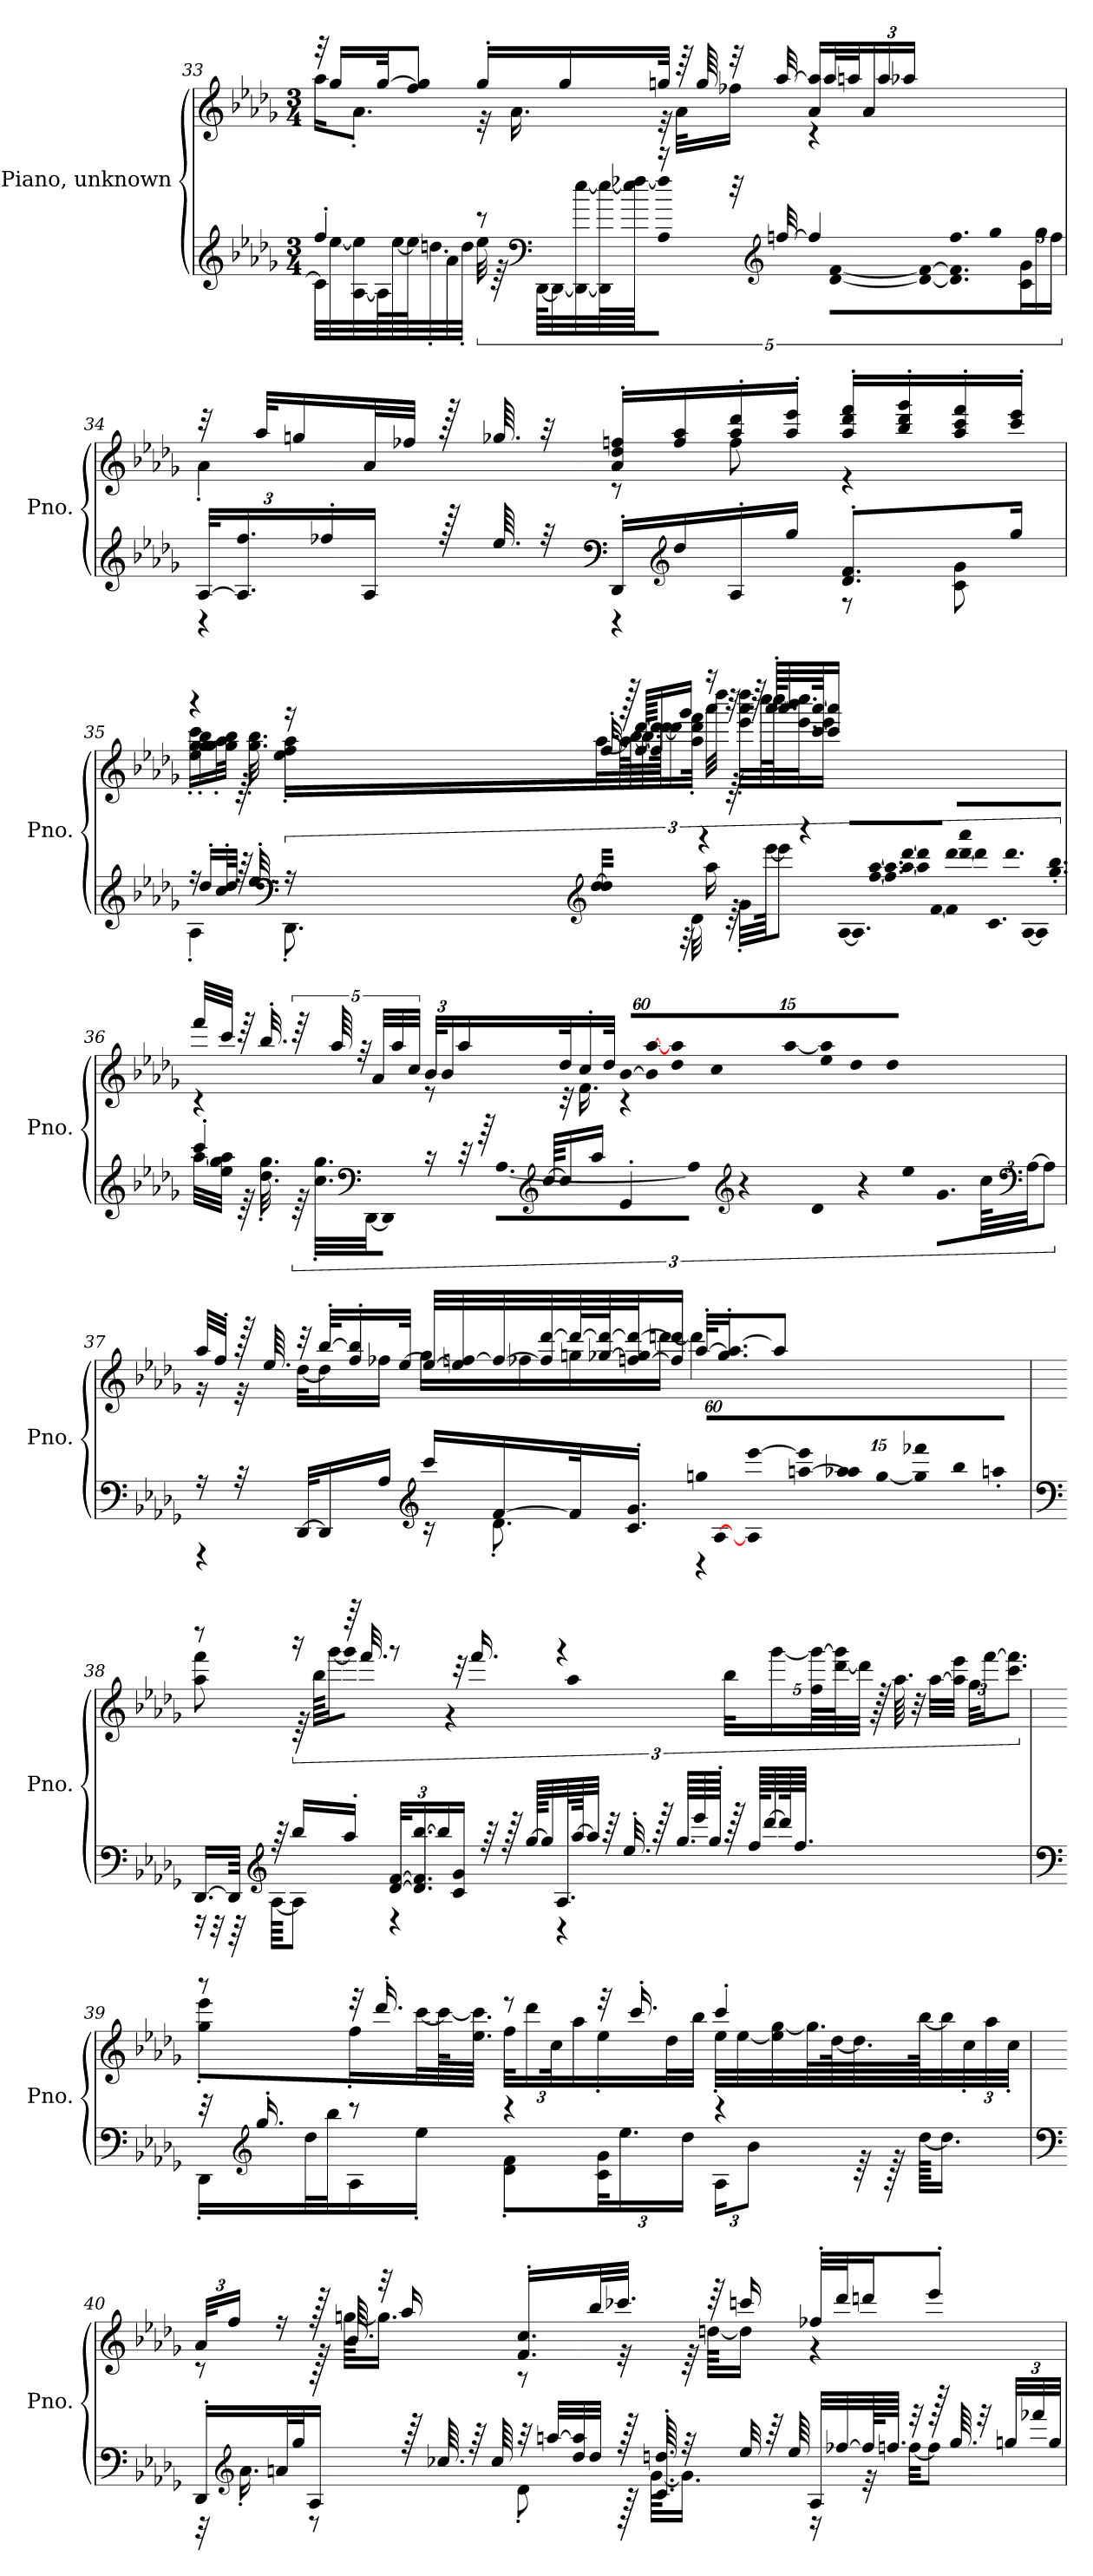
**kern	**kern
*part1	*part1
*staff2	*staff1
*I"Piano, unknown	*
*I'Pno.	*
!!LO:LB:g=z
*clefG2	*clefG2
*k[b-e-a-d-g-]	*k[b-e-a-d-g-]
*M3/4	*M3/4
=33	=33
*^	*^
4ff'/	32c\LLL]	32r	16aa-\KL
.	[32ee-\	16gg-/LL	.
.	[32A-\ 32ee-\]	.	8.a-'\J
.	64A-\L]	[32gg-/JK	.
.	[64ee-\	.	.
.	64ee-\J]	8ff/ 8gg-/]J	.
.	32.ddn'\	.	.
.	32a-\	.	.
.	32dd'\JJJ	.	.
8r	40ee-\	16gg-'/LL	32r
.	80r	.	.
.	.	.	16.a-\
*clefF4	*	*	*
.	[80DD-\KLLL	.	.
.	40DD-\_	.	.
.	.	16gg-/	.
.	40DD-\_ [40ee-\	.	.
.	80DD-\] 80ee-\_L	.	.
.	80ee-\] [80ff-X\JJJ	.	.
16r	8A-\ 8ff-\]J	32ggn/JJk	32r
.	.	64r	32a-\KLL
.	.	64gg/	.
32r	.	32r	16ff-X\JJ
*clefG2	*	*	*
[32ffn/	.	[32aa-/	.
4ff/]	[32d-\ [32f\LLL	16a-/ 16aa-/]LL	4r
.	128d-\_ 128f\_KL	.	.
.	64.d-\] 64.f\] 64.ff\JJ	.	.
.	16gg-\	32aa-/L	.
.	.	32aan/J	.
*	*Xbrackettup	*Xbrackettup	*
.	24c\ 24g-\	24a-/	.
.	24gg-\	24aa/	.
.	24ff\JJ	24aa-X/JJ	.
!!LO:LB:g=z	!!
=34	=34	=34	=34
[48A-/KLL	4r	32r	4a-'\
24.A-/] 24.ff/	.	.	.
.	.	32aa-/KLL	.
.	.	16ggn/	.
24ff-X'/	.	.	.
16A-/JJ	.	32a-/L	.
.	.	32ff-X/JJJ	.
128r	.	128r	.
64.ee-/	.	64.gg-X/	.
32r	.	32r	.
*clefF4	*	*	*
16DD-'/LL	4r	16a-/' 16dd-/' 16ffn/'LL	8r
*clefG2	*	*	*
16dd-/	.	16ff/ 16aa-/	.
16A-'/	.	16aa-/' 16ddd-/'	8ff\
16gg-/JJ	.	16aa-/' 16eee-/'JJ	.
8.d-/' 8.f/'L	8r	16aa-/' 16ddd-/' 16fff/'LL	4r
.	.	16bb-/' 16ddd-/' 16ggg-/'	.
.	8c\ 8g-\	16aa-/' 16ccc/' 16fff/'	.
16gg-/Jk	.	16ccc/' 16eee-/'JJ	.
!!LO:LB:g=z	!!
=35	=35	=35	=35
16r	4A-'\	4r	16ee-\' 16gg-\' 16ccc\'LL
16dd-'/LL	.	.	16gg-\' 16bb-\'
32cc'/L	.	.	32gg-\' 32aa-\'L
32dd-/JJJ	.	.	32gg-\ 32bb-\JJJ
64r	.	.	64r
32.ee-'/	.	.	32.gg-\' 32.bb-\'
*clefF4	*	*	*
*brackettup	*	*	*
24r	8.DD-'\	16r	16ee-\' 16ff\' 16aa-\'LL
*clefG2	*	*	*
[48dd-/LLL	.	.	.
32dd-/JJJ]	.	32.ff'/	[32.aa-\L
64r	.	.	.
128r	.	128r	128aa-\LL]
[128A-/KLLLL	.	[128ff/ [128ddd-/KKKLL	[128bb-\J
64.A-/]	.	16ff/] 16ddd-/]	64.bb-\]
[128ff/ [128aa-/K	.	.	[128ddd-\JJK
64.ff/] 64.aa-/]	.	.	16ddd-\]
[128aa-/ [128ddd-/JK	.	.	.
32aa-/] 32ddd-/]	32r	16ggg-/JJ	.
[32f/JJJ	32d-\	.	32aa-\' 32ddd-\' 32fff\'JJk
32f/] 32ddd-/LLL	16aa-\	16r	32aaa-\LLL
[32ddd-/ 32aaa-/	.	.	32dddd-\JJJ
64ddd-/K]	64r	32r	64r
32.c/	32g-'\LLL	.	32eee-\' 32aaa-\' 32dddd-\'LLL
.	.	64r	.
.	[64eee-\JJK	[64aaa-'/KLLL	[64cccc\L
32.ddd-/	8eee-\J]	32.aaa-/]	64cccc\J_
.	.	.	32.eee-\ 32.bbb-\ 32.cccc\]J
[64A-/L	.	[64ccc/ [64aaa-/JK	.
64A-/J]	.	16ccc/] 16aaa-/]JJ	16eee-\JJ
32.gg-/' 32.bb-/'JJJ	.	.	.
!!LO:LB:g=z	!!
=36	=36	=36	=36
4ccc'/	[32aa-\LLL	32fff/LLL	4r
.	32ee-\ 32gg-\ 32aa-\]JJJ	32ccc/JJJ	.
.	64r	64r	.
.	32.dd-\' 32.gg-\'	32.bb-'/	.
*	*	*brackettup	*
.	96r	80r	.
.	48.cc\' 48.gg-\'LLL	.	.
.	.	80aa-/	.
.	.	40r	.
*clefF4	*	*	*
.	[48DD-\J	.	.
.	.	40a-/LLL	.
.	16DD-\JJ]	.	.
.	.	40aa-/	.
.	.	40cc/JJJ	.
*	*	*Xbrackettup	*
16r	[16.A-\LL	48b-/KLL	8r
.	.	24b-/	.
32r	.	16aa-/	.
64r	64A-\JJkk]	.	.
*clefG2	*	*	*
[64cc/KKLL	64r	.	.
16cc/]	16d-\	32dd-/K	32r
.	.	16cc'/	16.f\
16aa-/JJ	32r	.	.
.	32ee-\	32dd-/JJk	.
!	!	!LO:N:vis=32	!
4e-'/	16.g-\LL	[1920%53b-/LLL	4r
!	!	!LO:N:vis=32	!
.	.	1920%53b-/] [1920%53aa-/J	.
.	.	1920ryy	.
!	!	!LO:N:vis=16	!
.	.	1920%107dd-/ 1920%107aa-/]	.
*	*Xbrackettup	*	*
.	96cc\KL	.	.
*clefF4	*	*	*
.	[48A-\JJ	.	.
!	!	!LO:N:vis=32	!
.	.	1920%53cc/L	.
.	8A-\J]	.	.
!	!	!LO:N:vis=32	!
.	.	[1920%53aa-/	.
!	!	!LO:N:vis=32	!
.	.	1920%53ee-/ 1920%53aa-/]	.
!	!	!LO:N:vis=32	!
.	.	1920%53dd-/	.
.	.	1920ryy	.
!	!	!LO:N:vis=32	!
.	.	1920%53dd-/JJJ	.
!!LO:PB:g=z	!!
=37	=37	=37	=37
16r	4r	32aa-/LLL	16r
.	.	32ff'/JJJ	.
32r	.	128r	32r
.	.	64.ee-/	.
[32DD-/KLL	.	32r	[32dd-\KLL
16DD-/]	.	[32bb-'/KLL	16dd-\]
.	.	16ff/' 16bb-/]'	.
16A-/JJ	.	.	16ff-X\JJ
.	.	[32ee-/JJk	.
*clefG2	*	*	*
16ccc/LL	16r	32ee-/LLL_	16gg-\LL
.	.	32ee-/] [32ffn/	.
[16f/	8.d-'\	32ff/_	16ff-X\
.	.	32ff/] [32ddd-/	.
32f/K]	.	64ddd-/L_	16ggn\
.	.	[64gg-X/ 64ddd-/_J	.
16.c/' 16.g-/'JJ	.	[32ffn/ 32gg-/] 32ddd-/_J	.
.	.	16ff/] 16ddd-/]JJ	[16dddn\JJ
!LO:N:vis=32	!	!	!
1920%53ggn/LLL	4r	[32aa-'/KLL	4ddd\]
!LO:N:vis=32	!	!	!
[1920%53A-/	.	.	.
.	.	16.gg-/' 16.aa-/_'J	.
1920ryy	.	.	.
!LO:N:vis=32	!	!	!
1920%53A-/] [1920%53eee-/	.	.	.
!LO:N:vis=32	!	!	!
[1920%53aan/ 1920%53eee-/]	.	.	.
!LO:N:vis=32	!	!	!
1920%53aa-X/ 1920%53aa/]	.	.	.
.	.	8aa-/J]	.
1920ryy	.	.	.
!LO:N:vis=32	!	!	!
[1920%53gg/	.	.	.
!LO:N:vis=32	!	!	!
1920%53gg/] 1920%53fff-X/	.	.	.
!LO:N:vis=32	!	!	!
1920%53bb-/	.	.	.
1920ryy	.	.	.
!LO:N:vis=32	!	!	!
1920%53aan'/JJJ	.	.	.
!!LO:LB:g=z	!!
=38	=38	=38	=38
*clefF4	*	*	*
[16.DD-/LL	16r	8r	8aa-\ 8fff\
.	32r	.	.
64DD-/JJkk]	64r	.	.
*clefG2	*	*	*
64r	[64A-\KKKL	.	.
*	*	*	*brackettup
16bb-/LL	8A-\J]	16r	96r
.	.	.	96bb-\KKLL
.	.	.	[24ggg-\
16aa-'/JJ	.	64r	64ggg-\JJkk]
.	.	32.fff/	64r
.	.	.	32aa-\
*	*	*	*Xbrackettup
[48d-/ [48f/KLL	4r	8r	40bb-\KLL
24.d-/] 24.f/] [24.bb-/	.	.	.
.	.	.	[20ggg-\
.	.	.	80ff\ 80ggg-\_LL
24bb-/]	.	.	.
.	.	.	[80ddd-\ 80ggg-\]J
.	.	.	40ddd-\JJJ]
16c/ 16g-/JJ	.	32r	128r
.	.	.	64.aa-\
.	.	16.fff/	32r
64r	.	.	[32aa-\LLL
128r	.	.	.
[128gg-/KKLLL	.	.	.
32gg-/]	.	.	32aa-\] 32eee-\JJJ
64.A-/L	4r	4r	48gg-\KLL
.	.	.	[24fff\J
[128aa-/JK	.	.	.
32aa-/JJJ]	.	.	.
64r	.	.	8.ccc\ 8.fff\]J
32.ee-'/	.	.	.
128r	.	.	.
64.gg-/LLLL	.	.	.
64eee-/	.	.	.
64gg-'/JJJJ	.	.	.
128r	.	.	.
128ff/KLLLL	.	.	.
[64ddd-/	.	.	.
128ddd-/K]	.	.	.
64.ff/JJJJ	.	.	.
!!LO:LB:g=z	!!
=39	=39	=39	=39
*clefF4	*	*	*
32r	16DD-'\LL	8r	8gg-\' 8eee-\'L
*clefG2	*	*	*
16.gg-'/	.	.	.
.	32dd-\L	.	.
.	32bb-\J	.	.
8r	16A-\	32r	16ff'\L
.	.	16.ddd-'/	.
.	16ee-'\JJ	.	[32ccc\L
.	.	.	128ccc\KL_
.	.	.	64.ee-\ 64.ccc\]JJJJ
4r	8d-\' 8f\'L	8r	48ff\KLL
.	.	.	24ddd-\
.	.	.	48cc\K
.	.	.	24aa-\
.	48c\ 48g-\KL	32r	16ee-'\
.	24.ee-\	.	.
.	.	16.ccc'/	.
.	.	.	32dd-\L
.	24dd-\JJ	.	.
.	.	.	32bb-\JJJ
4r	24A-\KL	4ccc'/	32ee-'\LLL
.	.	.	[32ee-\
.	12b-\J	.	.
.	.	.	32ee-\] [32gg-\
.	.	.	64.gg-\L]
.	.	.	[128dd-\K
.	64r	.	64.dd-\]
.	128r	.	.
.	[128dd-\KKKLL	.	[128bb-\JK
.	16.dd-\JJ]	.	32bb-\]
.	.	.	48cc'\
.	.	.	48aa-\
.	.	.	48cc'\JJJ
!!LO:LB:g=z	!!
=40	=40	=40	=40
*clefF4	*	*	*
16DD-'/LL	32r	48a-/KLL	8r
.	.	24ff/JJ	.
*clefG2	*	*	*
.	16.a-'\	.	.
32an/L	.	16r	.
32gg-/J	.	.	.
16A-/JJ	8r	128r	128r
.	.	64.b-/	[64.ggn\KKLL
.	.	32r	16.gg\JJ]
128r	.	16aa-/	.
64.cc-X/	.	.	.
64r	.	.	.
64cc-/	.	.	.
32r	8d-'\	16.f/' 16.cc/'LL	8r
[32aan/LLL	.	.	.
32dd-/ 32aa/]	.	.	.
32dd-/JJJ	.	32bb-/L	.
128r	128r	32.ccc-X/JJJ	32r
64.c/' 64.ddn/'	[64.g-\KKLL	.	.
32r	16.g-\JJ]	.	64r
.	.	64r	[64ddn\KKLL
32ee-/	.	16cccn/	16dd\JJ]
64r	.	.	.
64ee-/	.	.	.
32A-/LLL	16r	32ff-X'/LLL	4r
[32ff-X/	.	32ddd-/J	.
128ff-/KL]	32r	16dddn/J	.
64.ffn/JJJJ	.	.	.
32r	[32ff\KKL	.	.
128r	8ff\J]	8eee-'/J	.
64.gg-/	.	.	.
32r	.	.	.
48ggn/LLL	.	.	.
48fff-X/	.	.	.
48gg/JJJ	.	.	.
*v	*v	*	*
*	*v	*v
=	=
*-	*-
